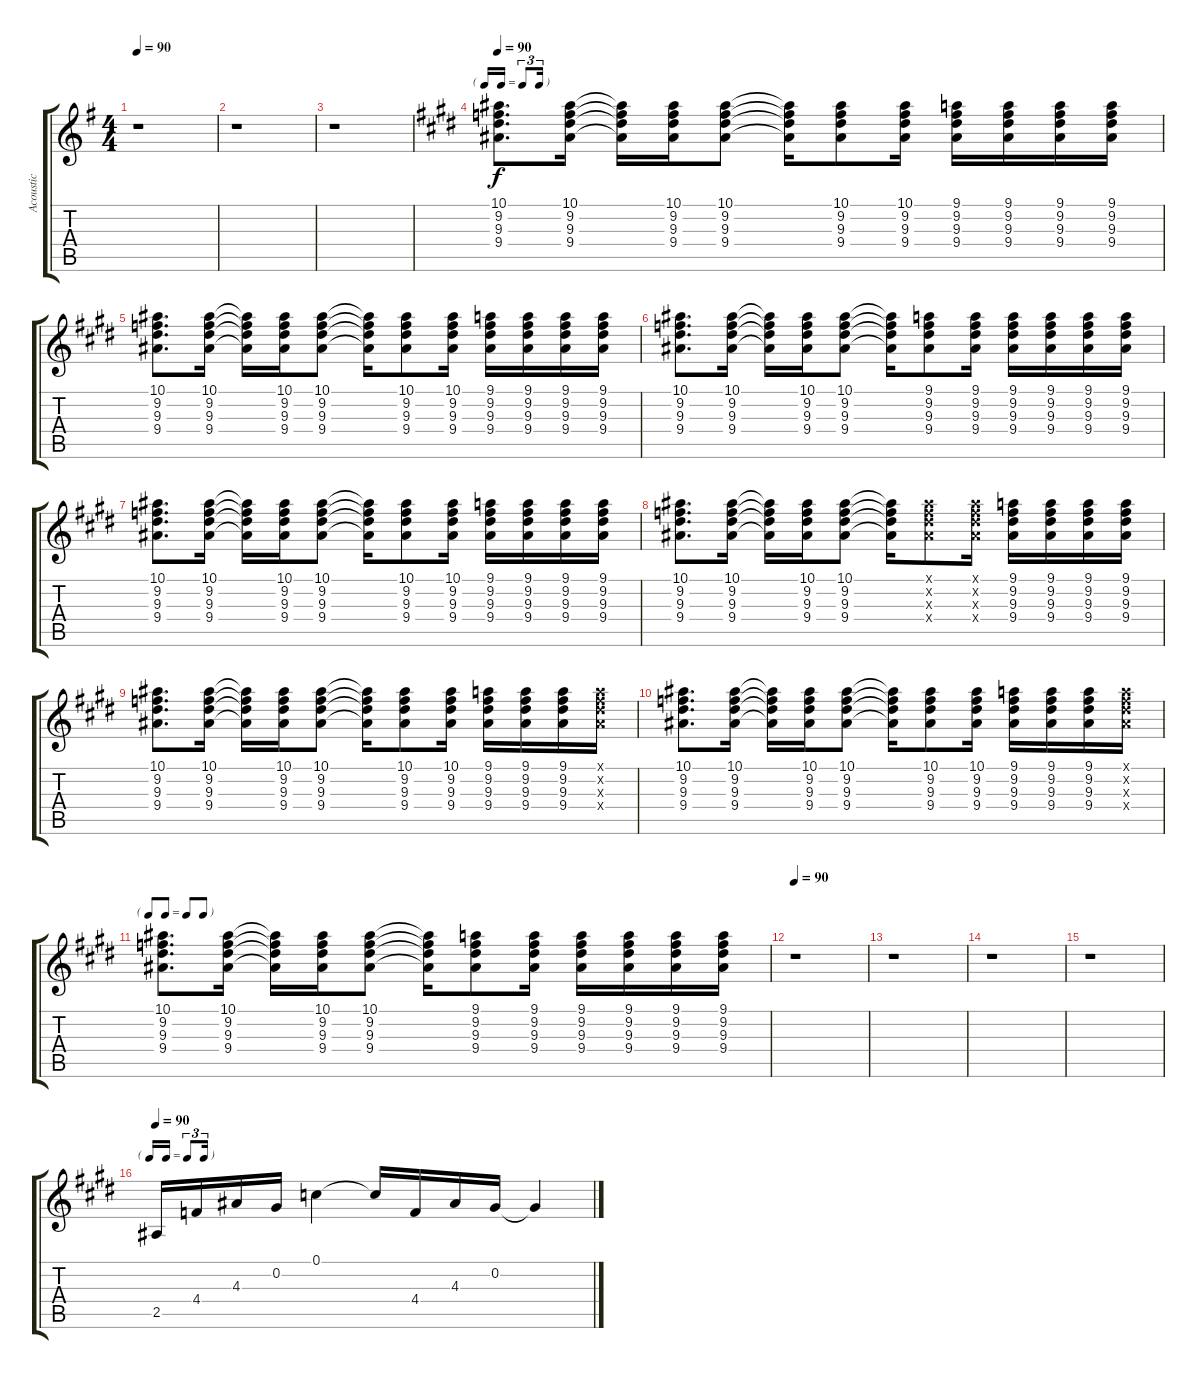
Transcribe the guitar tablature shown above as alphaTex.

\track ("Acoustic" "Acoustic") {instrument acousticguitarsteel}
\staff {score tabs}
\tuning (C4 Ab3 Gb3 Db3 Ab2 Eb2) {hide}
\ts (4 4)
\tempo 90
\clef g2
\ks g
r.1{dy f} |
r.1 |
r.1 |
\tf triplet16th
\tempo 90
\ks e
(10.1 9.2 9.3 9.4).8{d} (10.1 9.2 9.3 9.4).16 (10.1{t} 9.2{t} 9.3{t} 9.4{t}).16 (10.1 9.2 9.3 9.4).16 (10.1 9.2 9.3 9.4).8 (10.1{t} 9.2{t} 9.3{t} 9.4{t}).16 (10.1 9.2 9.3 9.4).8 (10.1 9.2 9.3 9.4).16 (9.1 9.2 9.3 9.4).16 (9.1 9.2 9.3 9.4).16 (9.1 9.2 9.3 9.4).16 (9.1 9.2 9.3 9.4).16 |
\ks c#minor
(10.1 9.2 9.3 9.4).8{d} (10.1 9.2 9.3 9.4).16 (10.1{t} 9.2{t} 9.3{t} 9.4{t}).16 (10.1 9.2 9.3 9.4).16 (10.1 9.2 9.3 9.4).8 (10.1{t} 9.2{t} 9.3{t} 9.4{t}).16 (10.1 9.2 9.3 9.4).8 (10.1 9.2 9.3 9.4).16 (9.1 9.2 9.3 9.4).16 (9.1 9.2 9.3 9.4).16 (9.1 9.2 9.3 9.4).16 (9.1 9.2 9.3 9.4).16 |
(10.1 9.2 9.3 9.4).8{d} (10.1 9.2 9.3 9.4).16 (10.1{t} 9.2{t} 9.3{t} 9.4{t}).16 (10.1 9.2 9.3 9.4).16 (10.1 9.2 9.3 9.4).8 (10.1{t} 9.2{t} 9.3{t} 9.4{t}).16 (9.1 9.2 9.3 9.4).8 (9.1 9.2 9.3 9.4).16 (9.1 9.2 9.3 9.4).16 (9.1 9.2 9.3 9.4).16 (9.1 9.2 9.3 9.4).16 (9.1 9.2 9.3 9.4).16 |
\ks e
(10.1 9.2 9.3 9.4).8{d} (10.1 9.2 9.3 9.4).16 (10.1{t} 9.2{t} 9.3{t} 9.4{t}).16 (10.1 9.2 9.3 9.4).16 (10.1 9.2 9.3 9.4).8 (10.1{t} 9.2{t} 9.3{t} 9.4{t}).16 (10.1 9.2 9.3 9.4).8 (10.1 9.2 9.3 9.4).16 (9.1 9.2 9.3 9.4).16 (9.1 9.2 9.3 9.4).16 (9.1 9.2 9.3 9.4).16 (9.1 9.2 9.3 9.4).16 |
\ks c#minor
(10.1 9.2 9.3 9.4).8{d} (10.1 9.2 9.3 9.4).16 (10.1{t} 9.2{t} 9.3{t} 9.4{t}).16 (10.1 9.2 9.3 9.4).16 (10.1 9.2 9.3 9.4).8 (10.1{t} 9.2{t} 9.3{t} 9.4{t}).16 (10.1{x} 9.2{x} 9.3{x} 9.4{x}).8 (10.1{x} 9.2{x} 9.3{x} 9.4{x}).16 (9.1 9.2 9.3 9.4).16 (9.1 9.2 9.3 9.4).16 (9.1 9.2 9.3 9.4).16 (9.1 9.2 9.3 9.4).16 |
(10.1 9.2 9.3 9.4).8{d} (10.1 9.2 9.3 9.4).16 (10.1{t} 9.2{t} 9.3{t} 9.4{t}).16 (10.1 9.2 9.3 9.4).16 (10.1 9.2 9.3 9.4).8 (10.1{t} 9.2{t} 9.3{t} 9.4{t}).16 (10.1 9.2 9.3 9.4).8 (10.1 9.2 9.3 9.4).16 (9.1 9.2 9.3 9.4).16 (9.1 9.2 9.3 9.4).16 (9.1 9.2 9.3 9.4).16 (9.1{x} 9.2{x} 9.3{x} 9.4{x}).16 |
\ks e
(10.1 9.2 9.3 9.4).8{d} (10.1 9.2 9.3 9.4).16 (10.1{t} 9.2{t} 9.3{t} 9.4{t}).16 (10.1 9.2 9.3 9.4).16 (10.1 9.2 9.3 9.4).8 (10.1{t} 9.2{t} 9.3{t} 9.4{t}).16 (10.1 9.2 9.3 9.4).8 (10.1 9.2 9.3 9.4).16 (9.1 9.2 9.3 9.4).16 (9.1 9.2 9.3 9.4).16 (9.1 9.2 9.3 9.4).16 (9.1{x} 9.2{x} 9.3{x} 9.4{x}).16 |
\tf none
\ks c#minor
(10.1 9.2 9.3 9.4).8{d} (10.1 9.2 9.3 9.4).16 (10.1{t} 9.2{t} 9.3{t} 9.4{t}).16 (10.1 9.2 9.3 9.4).16 (10.1 9.2 9.3 9.4).8 (10.1{t} 9.2{t} 9.3{t} 9.4{t}).16 (9.1 9.2 9.3 9.4).8 (9.1 9.2 9.3 9.4).16 (9.1 9.2 9.3 9.4).16 (9.1 9.2 9.3 9.4).16 (9.1 9.2 9.3 9.4).16 (9.1 9.2 9.3 9.4).16 |
\tempo 90
r.1 |
\ks e
r.1 |
\ks c#minor
r.1 |
r.1 |
\tf triplet16th
\tempo 90
\ks e
2.5.16 4.4.16 4.3.16 0.2.16 0.1.4 0.1{t}.16 4.4.16 4.3.16 0.2.16 0.2{t}.4
